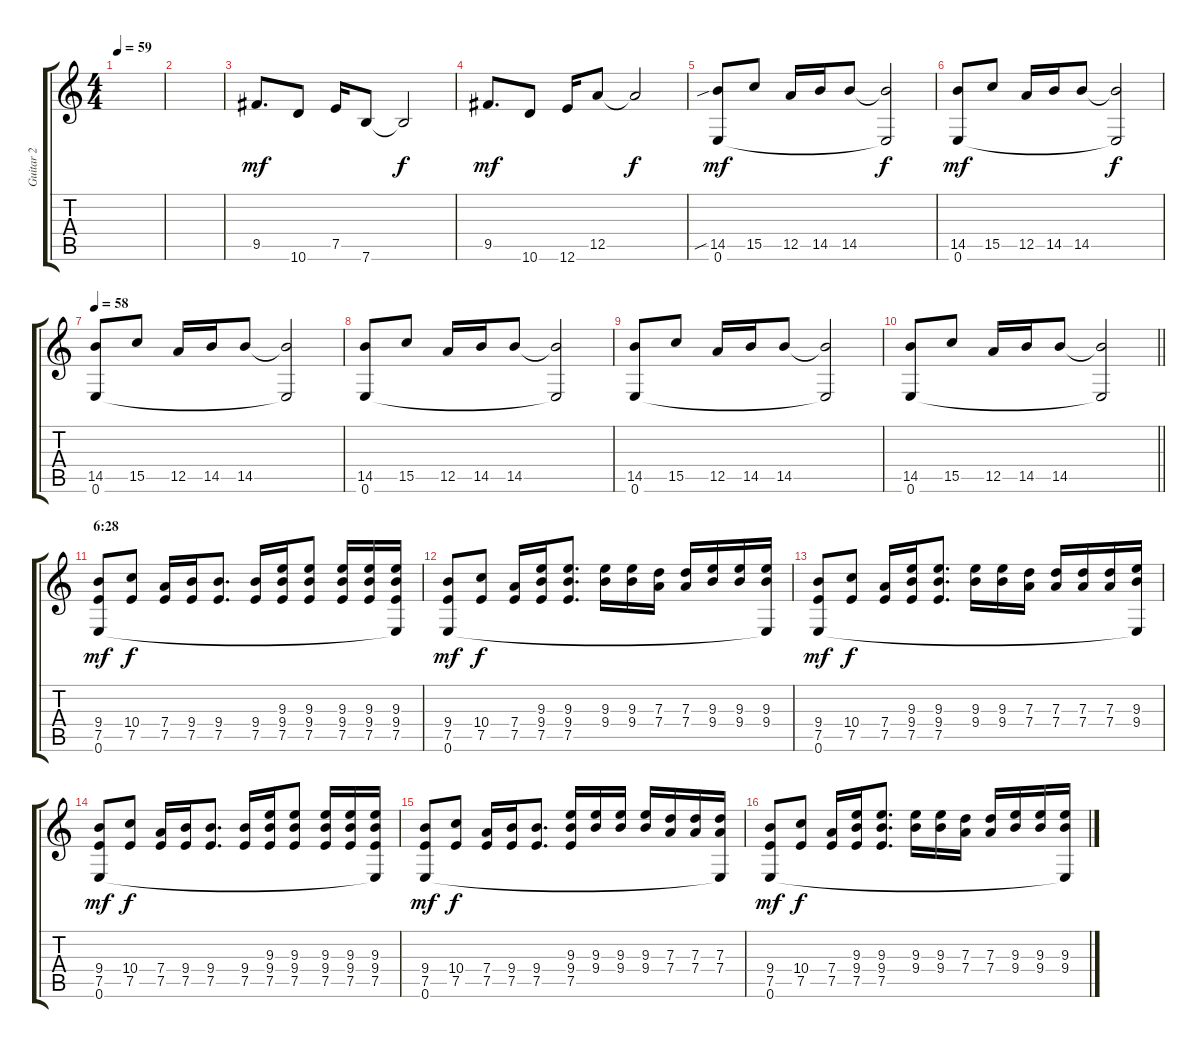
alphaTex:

\track ("Guitar 2" "Guitar 2") {instrument distortionguitar}
\staff {score tabs}
\tuning (E4 B3 G3 D3 A2 E2) {hide}
\ts (4 4)
\tempo 59
\clef g2
\ks c
|
|
9.5.8{d dy mf volume 11} 10.6.8 7.5.16 7.6.8 7.6{t}.2{dy f} |
9.5.8{d dy mf} 10.6.8 12.6.16 12.5.8 12.5{t}.2{dy f} |
(14.5{sib} 0.6).8{dy mf} 15.5.8 12.5.16 14.5.16 14.5.8 (14.5{t} 0.6{t}).2{dy f} |
(14.5 0.6).8{dy mf} 15.5.8 12.5.16 14.5.16 14.5.8 (14.5{t} 0.6{t}).2{dy f} |
\tempo 58
(14.5 0.6).8{volume 13} 15.5.8 12.5.16 14.5.16 14.5.8 (14.5{t} 0.6{t}).2 |
(14.5 0.6).8 15.5.8 12.5.16 14.5.16 14.5.8 (14.5{t} 0.6{t}).2 |
(14.5 0.6).8 15.5.8 12.5.16 14.5.16 14.5.8 (14.5{t} 0.6{t}).2 |
\barLineRight lightlight
(14.5 0.6).8 15.5.8 12.5.16 14.5.16 14.5.8 (14.5{t} 0.6{t}).2 |
\section ("" "6:28")
(9.4 7.5 0.6).8{dy mf} (10.4 7.5).8{dy f} (7.4 7.5).16 (9.4 7.5).16 (9.4 7.5).8{d} (9.4 7.5).16 (9.3 9.4 7.5).16 (9.3 9.4 7.5).8 (9.3 9.4 7.5).16 (9.3 9.4 7.5).16 (9.3 9.4 7.5 0.6{t}).16 |
(9.4 7.5 0.6).8{dy mf} (10.4 7.5).8{dy f} (7.4 7.5).16 (9.3 9.4 7.5).16 (9.3 9.4 7.5).8{d} (9.3 9.4).16 (9.3 9.4).16 (7.3 7.4).16 (7.3 7.4).16 (9.3 9.4).16 (9.3 9.4).16 (9.3 9.4 0.6{t}).16 |
(9.4 7.5 0.6).8{dy mf} (10.4 7.5).8{dy f} (7.4 7.5).16 (9.3 9.4 7.5).16 (9.3 9.4 7.5).8{d} (9.3 9.4).16 (9.3 9.4).16 (7.3 7.4).16 (7.3 7.4).16 (7.3 7.4).16 (7.3 7.4).16 (9.3 9.4 0.6{t}).16 |
(9.4 7.5 0.6).8{dy mf} (10.4 7.5).8{dy f} (7.4 7.5).16 (9.4 7.5).16 (9.4 7.5).8{d} (9.4 7.5).16 (9.3 9.4 7.5).16 (9.3 9.4 7.5).8 (9.3 9.4 7.5).16 (9.3 9.4 7.5).16 (9.3 9.4 7.5 0.6{t}).16 |
(9.4 7.5 0.6).8{dy mf} (10.4 7.5).8{dy f} (7.4 7.5).16 (9.4 7.5).16 (9.4 7.5).8{d} (9.3 9.4 7.5).16 (9.3 9.4).16 (9.3 9.4).16 (9.3 9.4).16 (7.3 7.4).16 (7.3 7.4).16 (7.3 7.4 0.6{t}).16 |
(9.4 7.5 0.6).8{dy mf} (10.4 7.5).8{dy f} (7.4 7.5).16 (9.3 9.4 7.5).16 (9.3 9.4 7.5).8{d} (9.3 9.4).16 (9.3 9.4).16 (7.3 7.4).16 (7.3 7.4).16 (9.3 9.4).16 (9.3 9.4).16 (9.3 9.4 0.6{t}).16
